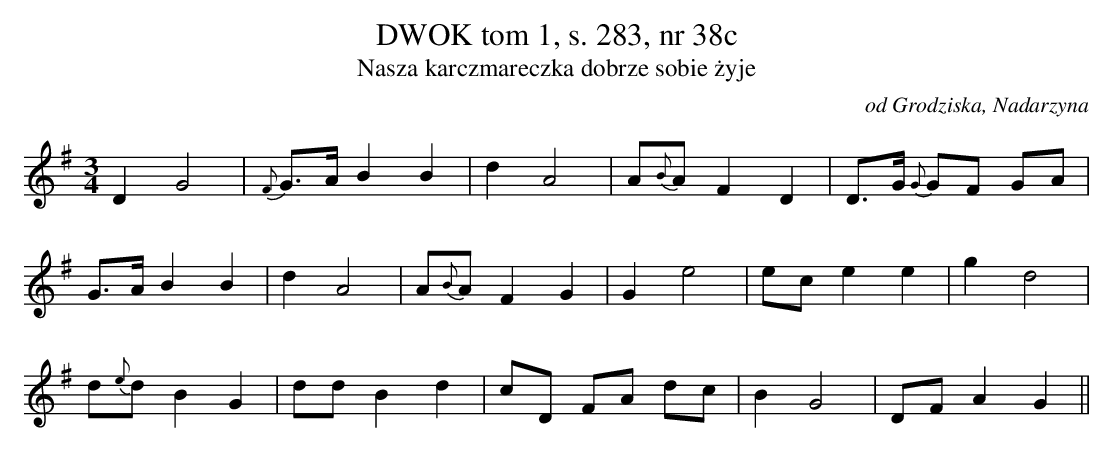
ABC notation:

X:1
T:DWOK tom 1, s. 283, nr 38c
T:Nasza karczmareczka dobrze sobie żyje
O:od Grodziska, Nadarzyna
M:3/4
L:1/16
K:G
D4G8 | {F}G3AB4B4 | d4A8 | A2{B}A2F4D4 |D3G {G}G2F2 G2A2 |
 G3AB4B4 | d4A8 | A2{B}A2 F4G4 |G4e8 | e2c2e4e4 | g4d8 |
d2{e}d2B4G4 |d2d2B4d4 | c2D2 F2A2 d2c2 | B4G8 | D2F2A4G4||
